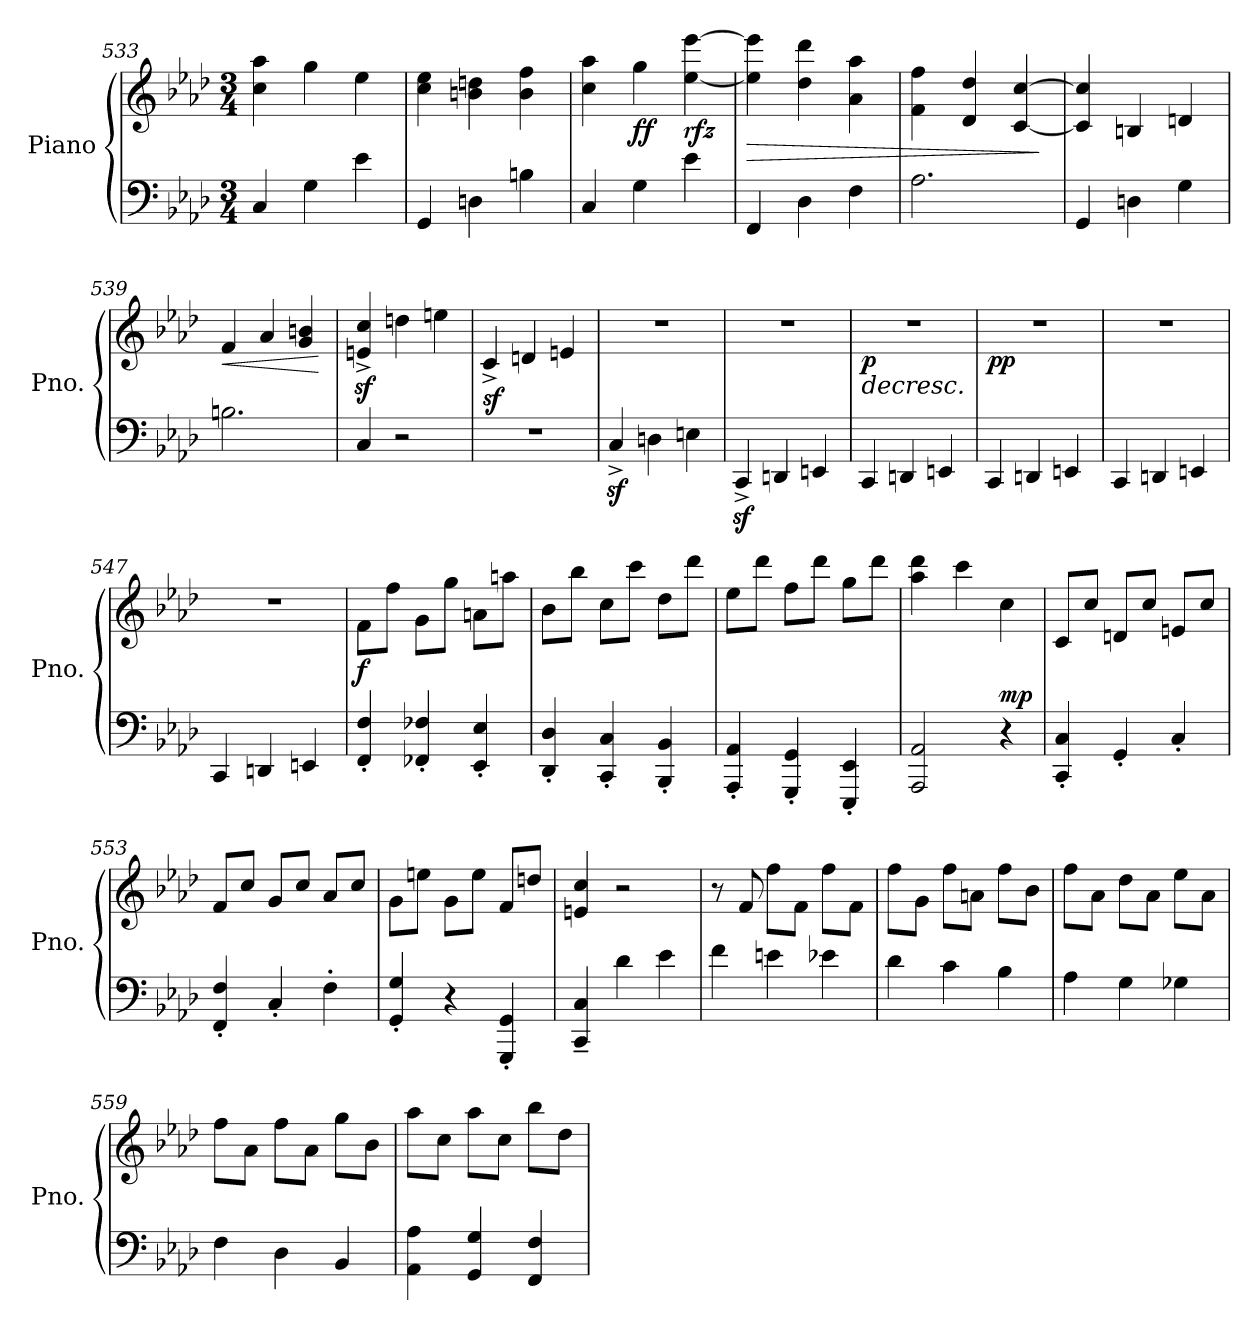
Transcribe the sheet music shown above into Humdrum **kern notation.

**kern	**kern	**dynam
*part1	*part1	*part1
*staff2	*staff1	*staff1/2
*I"Piano	*	*
*I'Pno.	*	*
*clefF4	*clefG2	*
*k[b-e-a-d-]	*k[b-e-a-d-]	*
*M3/4	*M3/4	*
=533	=533	=533
4C/	4cc\ 4aa-\	.
4G\	4gg\	.
4e-\	4ee-\	.
=534	=534	=534
4GG/	4cc\ 4ee-\	.
4Dn\	4bn\ 4ddn\	.
4Bn\	4b\ 4ff\	.
=535	=535	=535
4C/	4cc\ 4aa-\	.
!	!	!LO:DY:b
4G\	4gg\	ff
!	!	!LO:DY:b
4e-\	[4ee-\ [4eee-\	rfz
=536	=536	=536
!	!	!LO:HP:b
4FF/	4ee-\] 4eee-\]	>
4D-\	4dd-\ 4ddd-\	.
4F\	4a-\ 4aa-\	.
=537	=537	=537
2.A-\	4f\ 4ff\	.
.	4d-/ 4dd-/	.
.	[4c/ [4cc/	.
.	.	]
=538	=538	=538
4GG/	4c/] 4cc/]	.
4Dn\	4Bn/	.
4G\	4dn/	.
!!LO:LB:g=z
=539	=539	=539
!	!	!LO:HP:b
2.Bn\	4f/	<
.	4a-/	.
.	4g/ 4bn/	.
.	.	[
=540	=540	=540
4C/	4en/z<^ 4cc/z<^	.
2r	4ddn\	.
.	4een\	.
=541	=541	=541
!	!	!LO:DY:a=2
2.r	4c^/	sf
.	4dn/	.
.	4en/	.
=542	=542	=542
4Cz<^/	2.r	.
4Dn\	.	.
4En\	.	.
=543	=543	=543
4CCz<^/	2.r	.
4DDn/	.	.
4EEn/	.	.
=544	=544	=544
!	!	!LO:HP:b
!	!	!LO:DY:n=1:b
4CC/	2.r	> p
4DDn/	.	.
4EEn/	.	.
=545	=545	=545
!	!	!LO:DY:b
4CC/	2.r	pp
4DDn/	.	.
4EEn/	.	.
=546	=546	=546
4CC/	2.r	.
4DDn/	.	.
4EEn/	.	.
!!LO:LB:g=z
=547	=547	=547
4CC/	2.r	.
4DDn/	.	.
4EEn/	.	.
.	.	]
=548	=548	=548
!	!	!LO:DY:a=2
4FF/' 4F/'	8f\L	f
.	8ff\J	.
4FF-X/' 4F-X/'	8g\L	.
.	8gg\J	.
4EE-/' 4E-/'	8an\L	.
.	8aan\J	.
=549	=549	=549
4DD-/' 4D-/'	8b-\L	.
.	8bb-\J	.
4CC/' 4C/'	8cc\L	.
.	8ccc\J	.
4BBB-/' 4BB-/'	8dd-\L	.
.	8ddd-\J	.
=550	=550	=550
4AAA-/' 4AA-/'	8ee-\L	.
.	8ddd-\J	.
4GGG/' 4GG/'	8ff\L	.
.	8ddd-\J	.
4EEE-/' 4EE-/'	8gg\L	.
.	8ddd-\J	.
=551	=551	=551
2AAA-/ 2AA-/	4aa-\ 4ddd-\	.
.	4ccc\	.
!	!	!LO:DY:a=2
4r	4cc\	mp
=552	=552	=552
4CC/' 4C/'	8c/L	.
.	8cc/J	.
4GG'/	8dn/L	.
.	8cc/J	.
4C'/	8en/L	.
.	8cc/J	.
!!LO:LB:g=z
=553	=553	=553
4FF/' 4F/'	8f/L	.
.	8cc/J	.
4C'/	8g/L	.
.	8cc/J	.
4F'\	8a-/L	.
.	8cc/J	.
=554	=554	=554
4GG/' 4G/'	8g\L	.
.	8een\J	.
4r	8g\L	.
.	8ee\J	.
4GGG/' 4GG/'	8f/L	.
.	8ddn/J	.
=555	=555	=555
4CC/~ 4C/~	4en/ 4cc/	.
4d-\	2r	.
4e-\	.	.
=556	=556	=556
4f\	8r	.
.	8f/	.
4en\	8ff\L	.
.	8f\J	.
4e-X\	8ff\L	.
.	8f\J	.
=557	=557	=557
4d-\	8ff\L	.
.	8g\J	.
4c\	8ff\L	.
.	8an\J	.
4B-\	8ff\L	.
.	8b-\J	.
=558	=558	=558
4A-\	8ff\L	.
.	8a-\J	.
4G\	8dd-\L	.
.	8a-\J	.
4G-X\	8ee-\L	.
.	8a-\J	.
!!LO:PB:g=z
=559	=559	=559
4F\	8ff\L	.
.	8a-\J	.
4D-\	8ff\L	.
.	8a-\J	.
4BB-/	8gg\L	.
.	8b-\J	.
=560	=560	=560
4AA-\ 4A-\	8aa-\L	.
.	8cc\J	.
4GG/ 4G/	8aa-\L	.
.	8cc\J	.
4FF/ 4F/	8bb-\L	.
.	8dd-\J	.
=	=	=
*-	*-	*-
